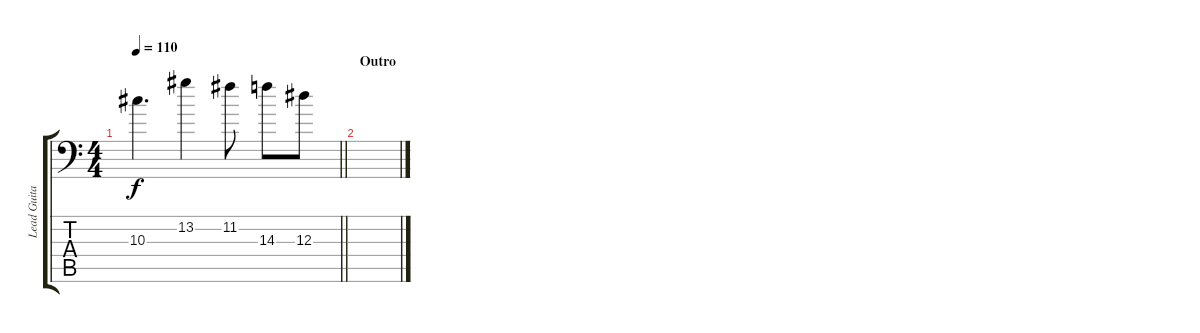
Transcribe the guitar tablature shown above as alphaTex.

\track ("Lead Guitar" "Lead Guita") {instrument distortionguitar}
\staff {score tabs}
\tuning (C4 G3 Eb3 Bb2 F2 Bb1) {hide}
\ts (4 4)
\tempo 110
\clef f4
\barLineRight lightlight
\ks c
10.3.4{d dy f} 13.2.4 11.2.8 14.3.8 12.3.8 |
\section ("" "Outro")
